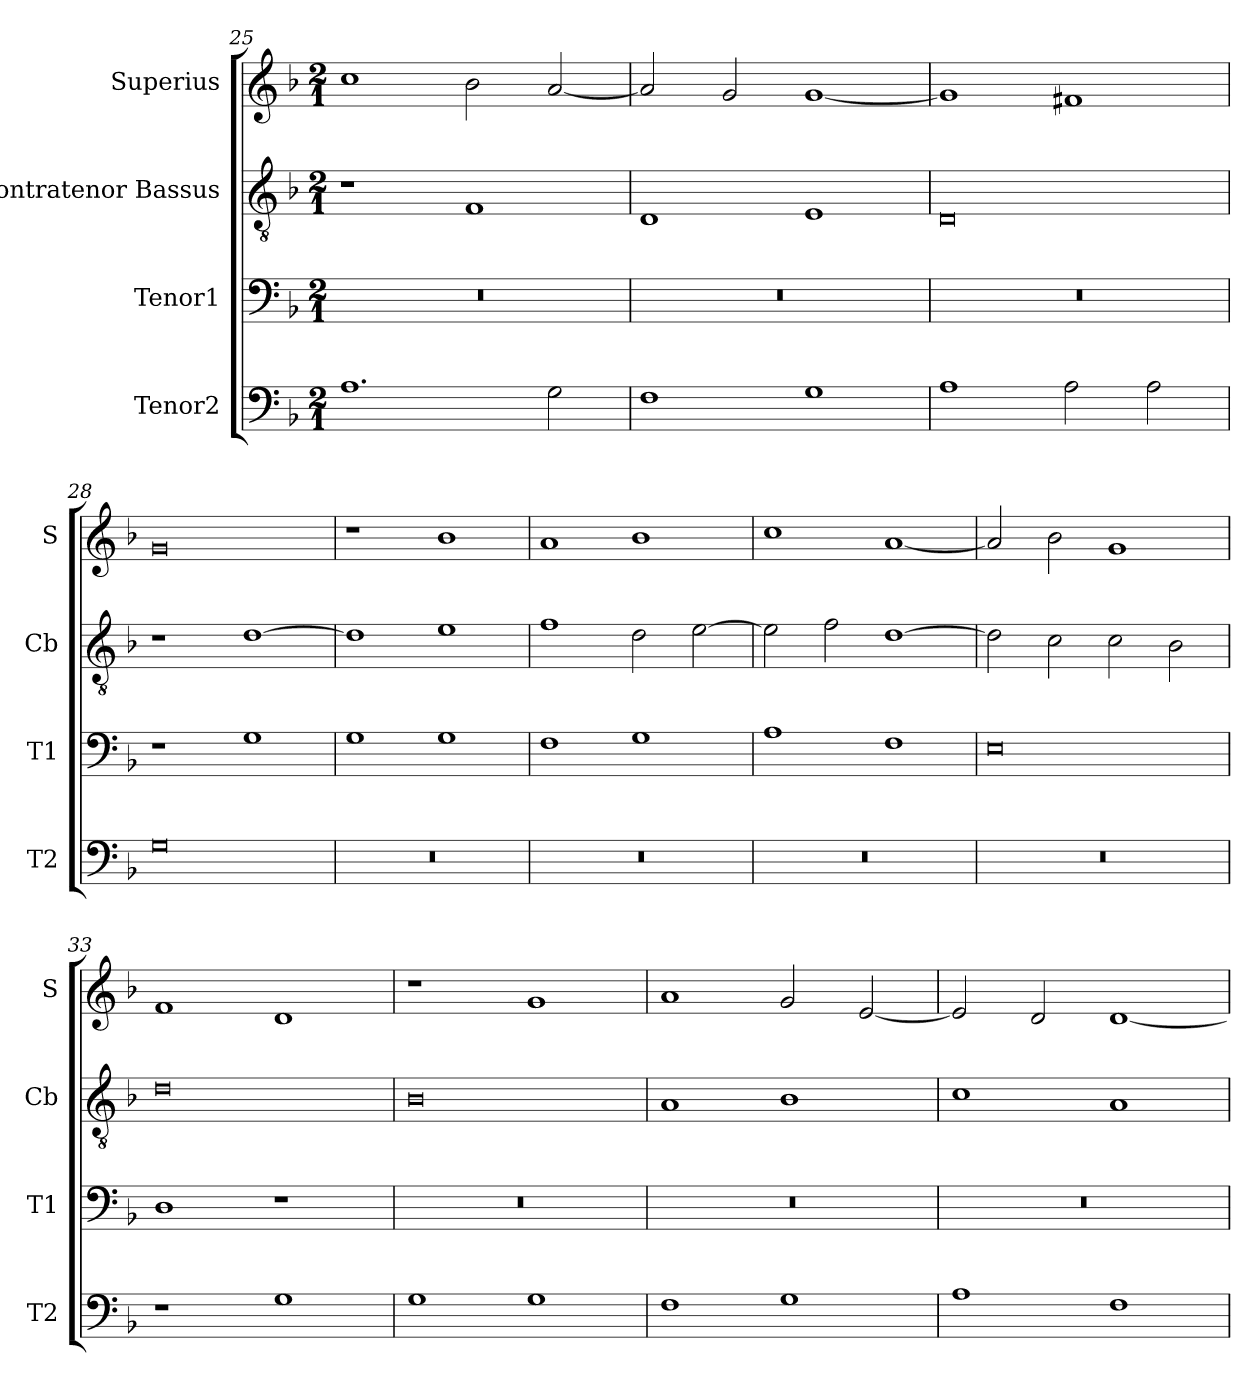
**kern	**kern	**kern	**kern
*part4	*part3	*part2	*part1
*staff4	*staff3	*staff2	*staff1
*I"Tenor2	*I"Tenor1	*I"Contratenor Bassus	*I"Superius
*I'T2	*I'T1	*I'Cb	*I'S
*clefF4	*clefF4	*clefGv2	*clefG2
*k[b-]	*k[b-]	*k[b-]	*k[b-]
*M2/1	*M2/1	*M2/1	*M2/1
=25	=25	=25	=25
1.A	0r	1r	1cc
.	.	1F	2b-\
2G\	.	.	[2a/
=26	=26	=26	=26
1F	0r	1D	2a/]
.	.	.	2g/
1G	.	1E	[1g
=27	=27	=27	=27
1A	0r	0D	1g]
2A\	.	.	1f#X
2A\	.	.	.
=28	=28	=28	=28
0G	1r	1r	0g
.	1G	[1d	.
=29	=29	=29	=29
0r	1G	1d]	1r
.	1G	1e	1b-
=30	=30	=30	=30
0r	1F	1f	1a
.	1G	2d\	1b-
.	.	[2e\	.
=31	=31	=31	=31
0r	1A	2e\]	1cc
.	.	2f\	.
.	1F	[1d	[1a
=32	=32	=32	=32
0r	0E	2d\]	2a/]
.	.	2c\	2b-\
.	.	2c\	1g
.	.	2B-\	.
=33	=33	=33	=33
1r	1D	0d	1f
1G	1r	.	1d
=34	=34	=34	=34
1G	0r	0B-	1r
1G	.	.	1g
=35	=35	=35	=35
1F	0r	1A	1a
1G	.	1B-	2g/
.	.	.	[2e/
=36	=36	=36	=36
1A	0r	1c	2e/]
.	.	.	2d/
1F	.	1A	[1d
=	=	=	=
*-	*-	*-	*-
